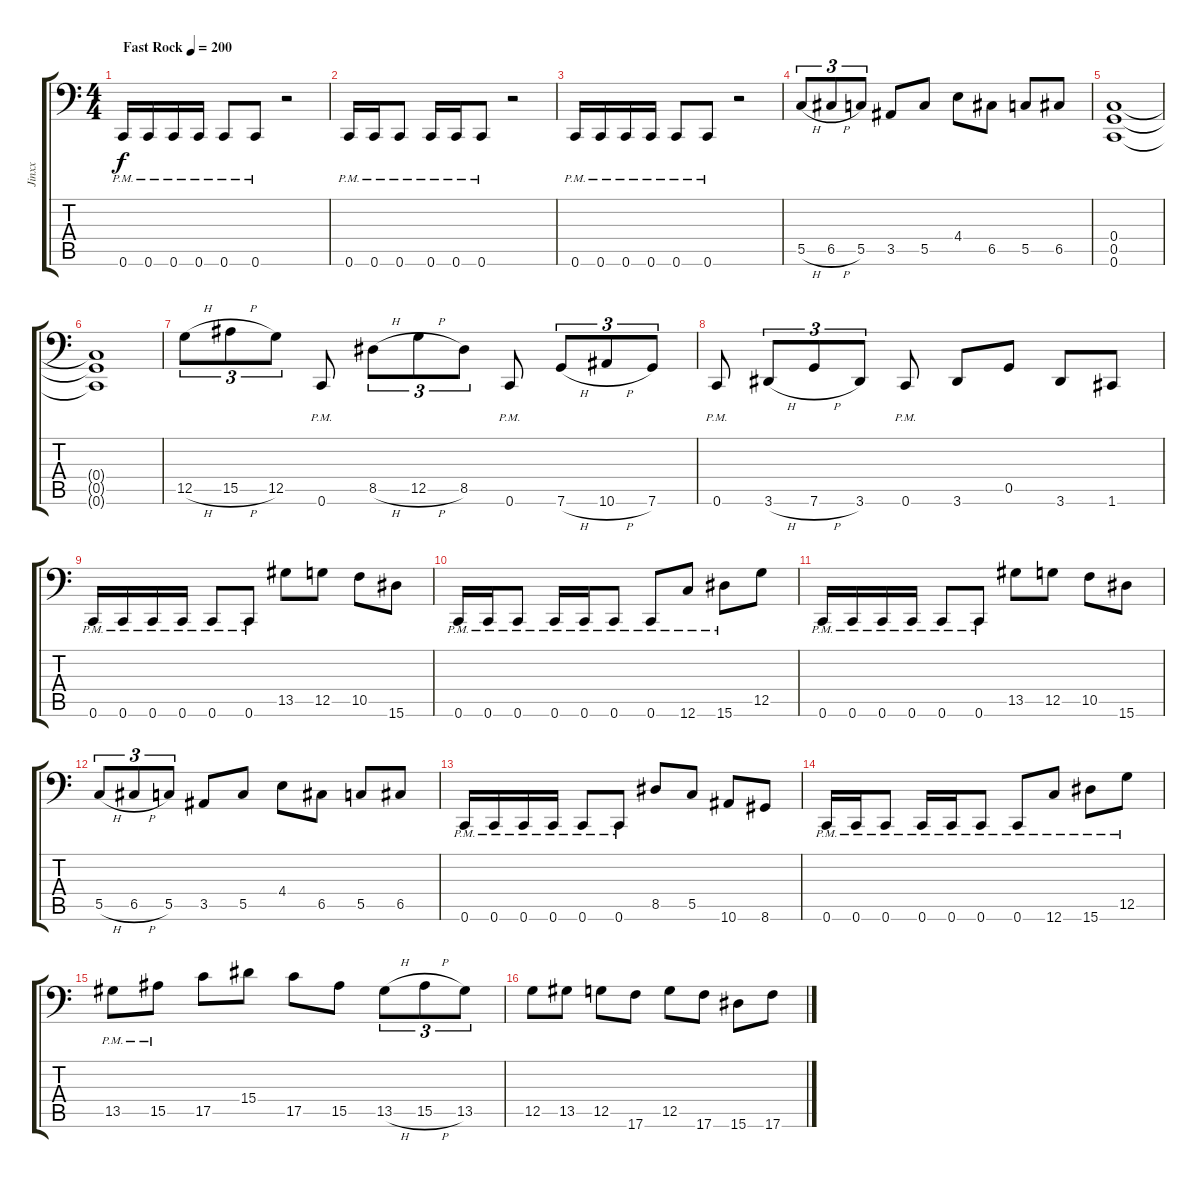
\track ("Jinxx" "Jinxx") {instrument distortionguitar}
\staff {score tabs}
\tuning (D3 A2 F2 C2 G1 C1) {hide}
\ts (4 4)
\tempo (200 "Fast Rock")
\clef f4
\ks c
0.6{pm}.16{dy f instrument distortionguitar} 0.6{pm}.16 0.6{pm}.16 0.6{pm}.16 0.6{pm}.8 0.6{pm}.8 r.2 |
0.6{pm}.16 0.6{pm}.16 0.6{pm}.8 0.6{pm}.16 0.6{pm}.16 0.6{pm}.8 r.2 |
0.6{pm}.16 0.6{pm}.16 0.6{pm}.16 0.6{pm}.16 0.6{pm}.8 0.6{pm}.8 r.2 |
5.5{h}.8{tu (3 2)} 6.5{h}.8{tu (3 2)} 5.5.8{tu (3 2)} 3.5.8 5.5.8 4.4.8 6.5.8 5.5.8 6.5.8 |
(0.4 0.5 0.6).1 |
(0.4{t} 0.5{t} 0.6{t}).1 |
12.5{h}.8{tu (3 2)} 15.5{h}.8{tu (3 2)} 12.5.8{tu (3 2)} 0.6{pm}.8 8.5{h}.8{tu (3 2)} 12.5{h}.8{tu (3 2)} 8.5.8{tu (3 2)} 0.6{pm}.8 7.6{h}.8{tu (3 2)} 10.6{h}.8{tu (3 2)} 7.6.8{tu (3 2)} |
0.6{pm}.8 3.6{h}.8{tu (3 2)} 7.6{h}.8{tu (3 2)} 3.6.8{tu (3 2)} 0.6{pm}.8 3.6.8 0.5.8 3.6.8 1.6.8 |
0.6{pm}.16 0.6{pm}.16 0.6{pm}.16 0.6{pm}.16 0.6{pm}.8 0.6{pm}.8 13.5.8 12.5.8 10.5.8 15.6.8 |
0.6{pm}.16 0.6{pm}.16 0.6{pm}.8 0.6{pm}.16 0.6{pm}.16 0.6{pm}.8 0.6{pm}.8 12.6{pm}.8 15.6{pm}.8 12.5.8 |
0.6{pm}.16 0.6{pm}.16 0.6{pm}.16 0.6{pm}.16 0.6{pm}.8 0.6{pm}.8 13.5.8 12.5.8 10.5.8 15.6.8 |
5.5{h}.8{tu (3 2)} 6.5{h}.8{tu (3 2)} 5.5.8{tu (3 2)} 3.5.8 5.5.8 4.4.8 6.5.8 5.5.8 6.5.8 |
0.6{pm}.16 0.6{pm}.16 0.6{pm}.16 0.6{pm}.16 0.6{pm}.8 0.6{pm}.8 8.5.8 5.5.8 10.6.8 8.6.8 |
0.6{pm}.16 0.6{pm}.16 0.6{pm}.8 0.6{pm}.16 0.6{pm}.16 0.6{pm}.8 0.6{pm}.8 12.6{pm}.8 15.6{pm}.8 12.5{pm}.8 |
13.5{pm}.8 15.5{pm}.8 17.5.8 15.4.8 17.5.8 15.5.8 13.5{h}.8{tu (3 2)} 15.5{h}.8{tu (3 2)} 13.5.8{tu (3 2)} |
12.5.8 13.5.8 12.5.8 17.6.8 12.5.8 17.6.8 15.6.8 17.6.8
